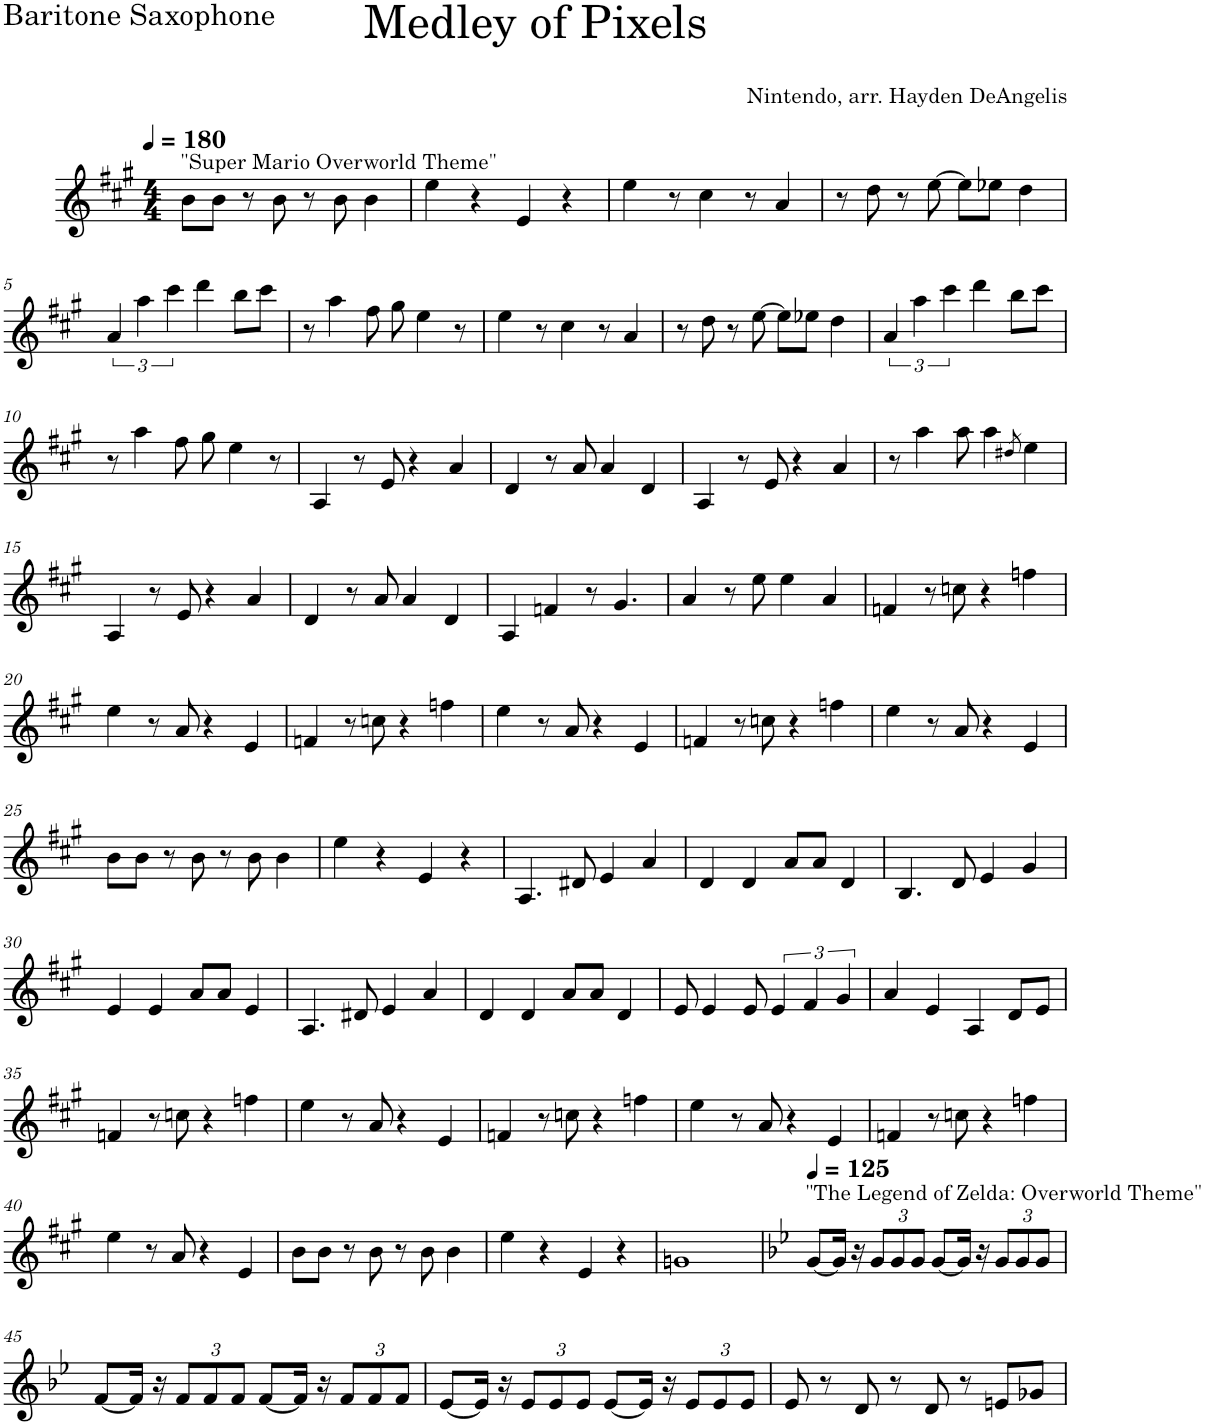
**kern
*part1
*staff1
*I"Baritone Saxophone
*I'Bar. Sax.
*clefG2
*Trd12c21
*k[f#c#g#]
*M4/4
*MM180
=1
!LO:TX:a:t="Super Mario Overworld Theme"
8b\L
8b\J
8r
8b\
8r
8b\
4b\
=2
4ee\
4r
4e/
4r
=3
4ee\
8r
4cc#\
8r
4a/
=4
8r
8dd\
8r
[8ee\
8ee\L]
8ee-X\J
4dd\
!!LO:LB:g=z
=5
6a/
6aa\
6ccc#\
4ddd\
8bb\L
8ccc#\J
=6
8r
4aa\
8ff#\
8gg#\
4ee\
8r
=7
4ee\
8r
4cc#\
8r
4a/
=8
8r
8dd\
8r
[8ee\
8ee\L]
8ee-X\J
4dd\
=9
6a/
6aa\
6ccc#\
4ddd\
8bb\L
8ccc#\J
!!LO:LB:g=z
=10
8r
4aa\
8ff#\
8gg#\
4ee\
8r
=11
4A/
8r
8e/
4r
4a/
=12
4d/
8r
8a/
4a/
4d/
=13
4A/
8r
8e/
4r
4a/
=14
8r
4aa\
8aa\
4aa\
8qdd#X/
4ee\
!!LO:LB:g=z
=15
4A/
8r
8e/
4r
4a/
=16
4d/
8r
8a/
4a/
4d/
=17
4A/
4fn/
8r
4.g#/
=18
4a/
8r
8ee\
4ee\
4a/
=19
4fn/
8r
8ccn\
4r
4ffn\
!!LO:LB:g=z
=20
4ee\
8r
8a/
4r
4e/
=21
4fn/
8r
8ccn\
4r
4ffn\
=22
4ee\
8r
8a/
4r
4e/
=23
4fn/
8r
8ccn\
4r
4ffn\
=24
4ee\
8r
8a/
4r
4e/
!!LO:LB:g=z
=25
8b\L
8b\J
8r
8b\
8r
8b\
4b\
=26
4ee\
4r
4e/
4r
=27
4.A/
8d#X/
4e/
4a/
=28
4d/
4d/
8a/L
8a/J
4d/
=29
4.B/
8d/
4e/
4g#/
!!LO:LB:g=z
=30
4e/
4e/
8a/L
8a/J
4e/
=31
4.A/
8d#X/
4e/
4a/
=32
4d/
4d/
8a/L
8a/J
4d/
=33
8e/
4e/
8e/
6e/
6f#/
6g#/
=34
4a/
4e/
4A/
8d/L
8e/J
!!LO:LB:g=z
=35
4fn/
8r
8ccn\
4r
4ffn\
=36
4ee\
8r
8a/
4r
4e/
=37
4fn/
8r
8ccn\
4r
4ffn\
=38
4ee\
8r
8a/
4r
4e/
=39
4fn/
8r
8ccn\
4r
4ffn\
!!LO:LB:g=z
=40
4ee\
8r
8a/
4r
4e/
=41
8b\L
8b\J
8r
8b\
8r
8b\
4b\
=42
4ee\
4r
4e/
4r
=43
1gn
=44
*k[b-e-]
*MM125
!LO:TX:a:t="The Legend of Zelda&colon; Overworld Theme"
[8g/L
16g/Jk]
16r
*Xbrackettup
12g/L
12g/
12g/J
[8g/L
16g/Jk]
16r
12g/L
12g/
12g/J
!!LO:LB:g=z
=45
[8f/L
16f/Jk]
16r
12f/L
12f/
12f/J
[8f/L
16f/Jk]
16r
12f/L
12f/
12f/J
=46
[8e-/L
16e-/Jk]
16r
12e-/L
12e-/
12e-/J
[8e-/L
16e-/Jk]
16r
12e-/L
12e-/
12e-/J
=47
8e-/
8r
8d/
8r
8d/
8r
8en/L
8g-X/J
=
*-
